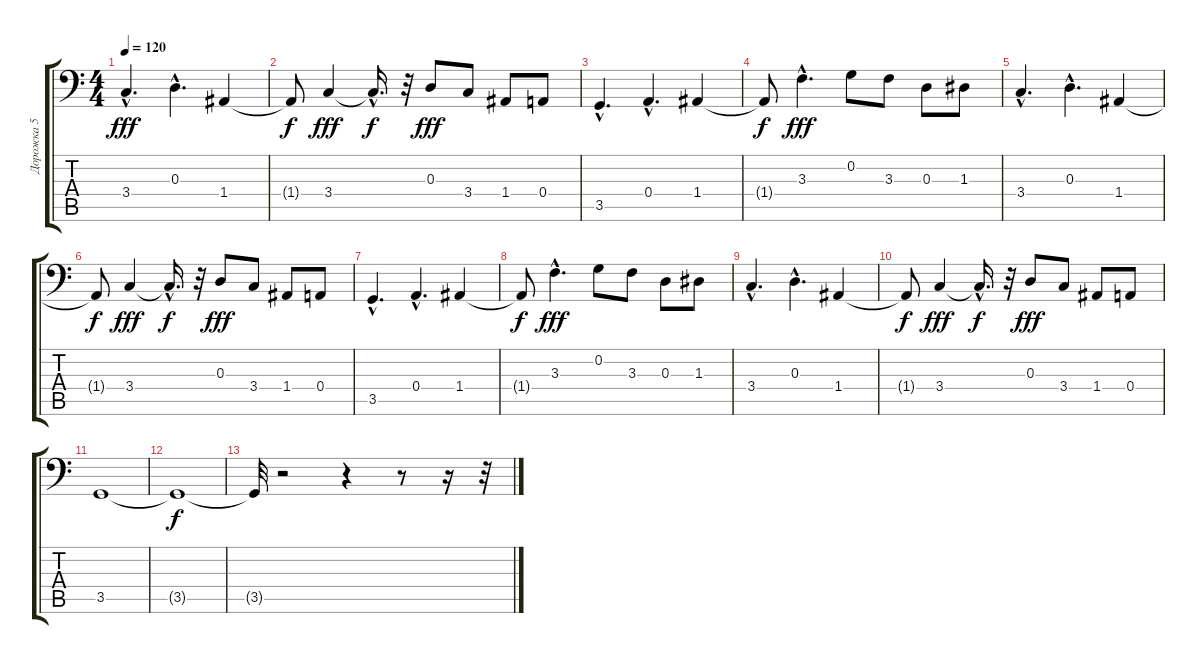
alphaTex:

\track ("Дорожка 5" "Дорожка 5") {instrument electricbassfinger}
\staff {score tabs}
\tuning (C3 G2 D2 A1 E1 B0) {hide}
\ts (4 4)
\tempo 120
\clef f4
\ks c
3.4{hac}.4{d dy fff} 0.3{hac}.4{d} 1.4.4 |
1.4{t}.8{dy f} 3.4.4{dy fff} 3.4{hac t}.16{d dy f} r.32 0.3.8{dy fff} 3.4.8 1.4.8 0.4.8 |
3.5{hac}.4{d} 0.4{hac}.4{d} 1.4.4 |
1.4{t}.8{dy f} 3.3{hac}.4{d dy fff} 0.2.8 3.3.8 0.3.8 1.3.8 |
3.4{hac}.4{d} 0.3{hac}.4{d} 1.4.4 |
1.4{t}.8{dy f} 3.4.4{dy fff} 3.4{hac t}.16{d dy f} r.32 0.3.8{dy fff} 3.4.8 1.4.8 0.4.8 |
3.5{hac}.4{d} 0.4{hac}.4{d} 1.4.4 |
1.4{t}.8{dy f} 3.3{hac}.4{d dy fff} 0.2.8 3.3.8 0.3.8 1.3.8 |
3.4{hac}.4{d} 0.3{hac}.4{d} 1.4.4 |
1.4{t}.8{dy f} 3.4.4{dy fff} 3.4{hac t}.16{d dy f} r.32 0.3.8{dy fff} 3.4.8 1.4.8 0.4.8 |
3.5.1 |
3.5{t}.1{dy f} |
3.5{t}.32 r.2 r.4 r.8 r.16 r.32
